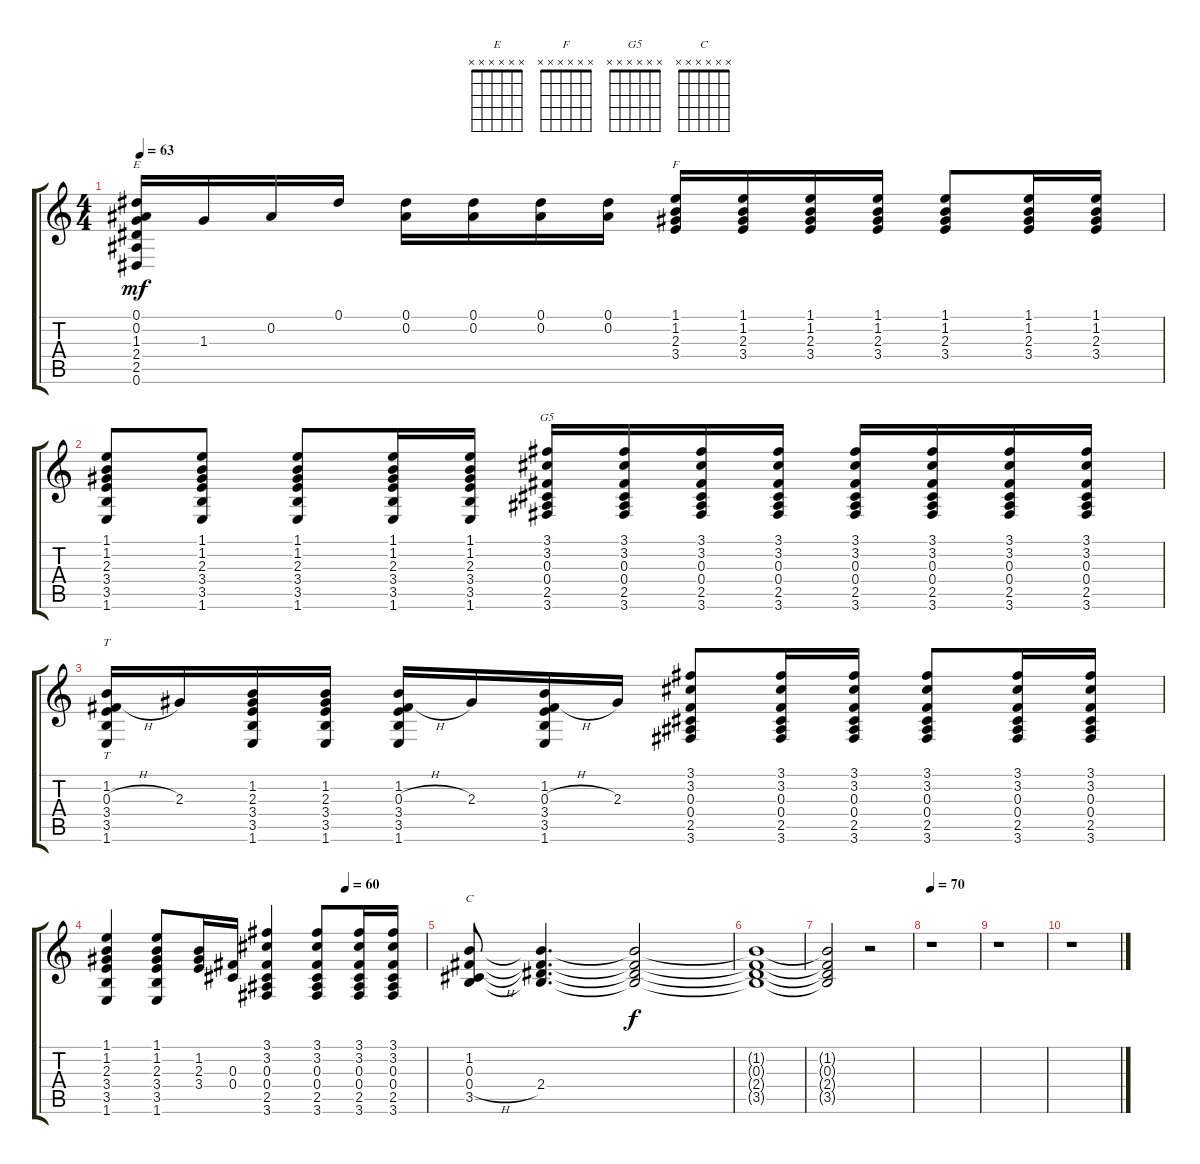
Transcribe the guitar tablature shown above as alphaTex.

\track "" {instrument electricguitarclean}
\staff {score tabs}
\tuning (Eb4 Bb3 Gb3 Db3 Ab2 Eb2) {hide}
\chord ("E" x x x x x x)
\chord ("F" x x x x x x)
\chord ("G5" x x x x x x)
\chord ("C" x x x x x x)
\ts (4 4)
\tempo 63
\clef g2
\ks c
(0.1 0.2 1.3 2.4 2.5 0.6).16{ch "E" dy mf} 1.3.16 0.2.16 0.1.16 (0.1 0.2).16 (0.1 0.2).16 (0.1 0.2).16 (0.1 0.2).16 (1.1 1.2 2.3 3.4).16{ch "F"} (1.1 1.2 2.3 3.4).16 (1.1 1.2 2.3 3.4).16 (1.1 1.2 2.3 3.4).16 (1.1 1.2 2.3 3.4).8 (1.1 1.2 2.3 3.4).16 (1.1 1.2 2.3 3.4).16 |
(1.1 1.2 2.3 3.4 3.5 1.6).8 (1.1 1.2 2.3 3.4 3.5 1.6).8 (1.1 1.2 2.3 3.4 3.5 1.6).8 (1.1 1.2 2.3 3.4 3.5 1.6).16 (1.1 1.2 2.3 3.4 3.5 1.6).16 (3.1 3.2 0.3 0.4 2.5 3.6).16{ch "G5"} (3.1 3.2 0.3 0.4 2.5 3.6).16 (3.1 3.2 0.3 0.4 2.5 3.6).16 (3.1 3.2 0.3 0.4 2.5 3.6).16 (3.1 3.2 0.3 0.4 2.5 3.6).16 (3.1 3.2 0.3 0.4 2.5 3.6).16 (3.1 3.2 0.3 0.4 2.5 3.6).16 (3.1 3.2 0.3 0.4 2.5 3.6).16 |
(1.2 0.3{h} 3.4 3.5 1.6).16{tt} 2.3.16 (1.2 2.3 3.4 3.5 1.6).16 (1.2 2.3 3.4 3.5 1.6).16 (1.2 0.3{h} 3.4 3.5 1.6).16 2.3.16 (1.2 0.3{h} 3.4 3.5 1.6).16 2.3.16 (3.1 3.2 0.3 0.4 2.5 3.6).8 (3.1 3.2 0.3 0.4 2.5 3.6).16 (3.1 3.2 0.3 0.4 2.5 3.6).16 (3.1 3.2 0.3 0.4 2.5 3.6).8 (3.1 3.2 0.3 0.4 2.5 3.6).16 (3.1 3.2 0.3 0.4 2.5 3.6).16 |
\tempo (60 0.75)
(1.1 1.2 2.3 3.4 3.5 1.6).4 (1.1 1.2 2.3 3.4 3.5 1.6).8 (1.2 2.3 3.4).16 (0.3 0.4).16 (3.1 3.2 0.3 0.4 2.5 3.6).4 (3.1 3.2 0.3 0.4 2.5 3.6).8 (3.1 3.2 0.3 0.4 2.5 3.6).16 (3.1 3.2 0.3 0.4 2.5 3.6).16 |
(1.2 0.3 0.4{h} 3.5).8{ch "C"} (1.2{t} 0.3{t} 2.4 3.5{t}).4{d} (1.2{t} 0.3{t} 2.4{t} 3.5{t}).2{dy f} |
(1.2{t} 0.3{t} 2.4{t} 3.5{t}).1{volume 0} |
(1.2{t} 0.3{t} 2.4{t} 3.5{t}).2 r.2 |
\tempo 70
r.1 |
r.1 |
r.1
